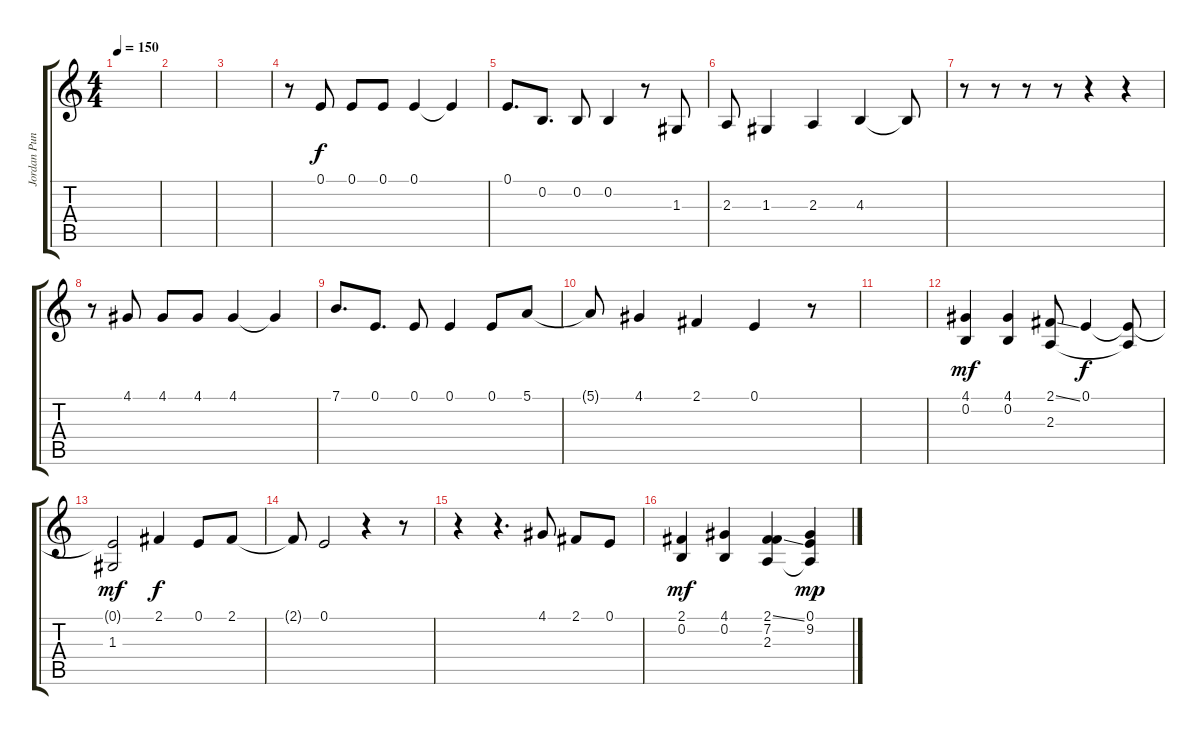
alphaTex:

\track ("Jordan Pundik - Vocals" "Jordan Pun") {instrument oboe}
\staff {score tabs}
\tuning (E4 B3 G3 D3 A2 E2) {hide}
\ts (4 4)
\tempo 150
\clef g2
\ks c
|
|
|
r.8 0.1.8 0.1.8 0.1.8 0.1.4 0.1{t}.4 |
0.1.8{d} 0.2.8{d} 0.2.8 0.2.4 r.8 1.3.8 |
2.3.8 1.3.4 2.3.4 4.3.4 4.3{t}.8 |
r.8 r.8 r.8 r.8 r.4 r.4 |
r.8 4.1.8 4.1.8 4.1.8 4.1.4 4.1{t}.4 |
7.1.8{d} 0.1.8{d} 0.1.8 0.1.4 0.1.8 5.1.8 |
5.1{t}.8 4.1.4 2.1.4 0.1.4 r.8 |
|
(4.1 0.2).4{dy mf} (4.1 0.2).4 (2.1{ss} 2.3).8 0.1.4{dy f} (0.1{t} 2.3{t}).8 |
(0.1{t} 1.3).2{dy mf} 2.1.4{dy f} 0.1.8 2.1.8 |
2.1{t}.8 0.1.2 r.4 r.8 |
r.4 r.4{d} 4.1.8 2.1.8 0.1.8 |
(2.1 0.2).4{dy mf} (4.1 0.2).4 (2.1{ss} 7.2 2.3).4 (0.1 9.2 2.3{t}).4{dy mp}
